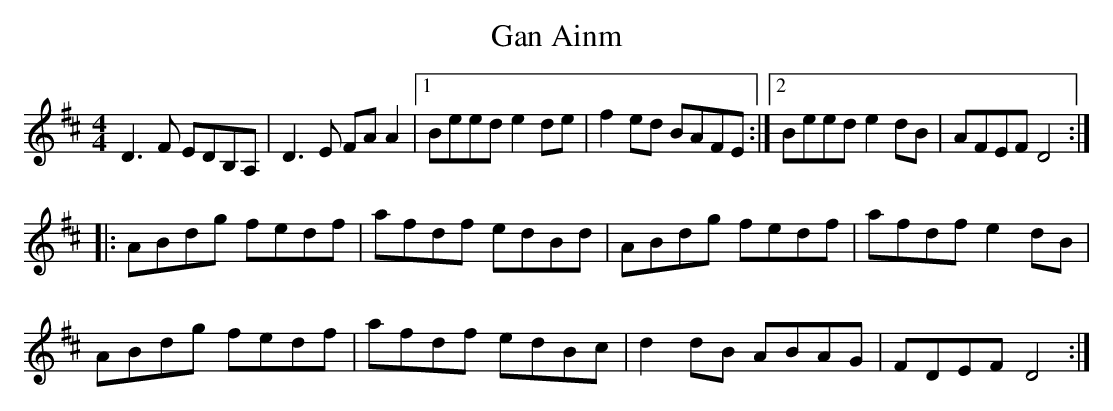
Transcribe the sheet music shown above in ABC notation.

X:1
T:Gan Ainm
M:4/4
L:1/8
K:D
D3F EDB,A, | D3E FAA2 |1 Beed e2de | f2ed BAFE :|2 Beed e2dB | AFEF D4 ::
ABdg fedf | afdf edBd | ABdg fedf | afdf e2dB|
ABdg fedf | afdf edBc | d2dB ABAG | FDEF D4 :|
